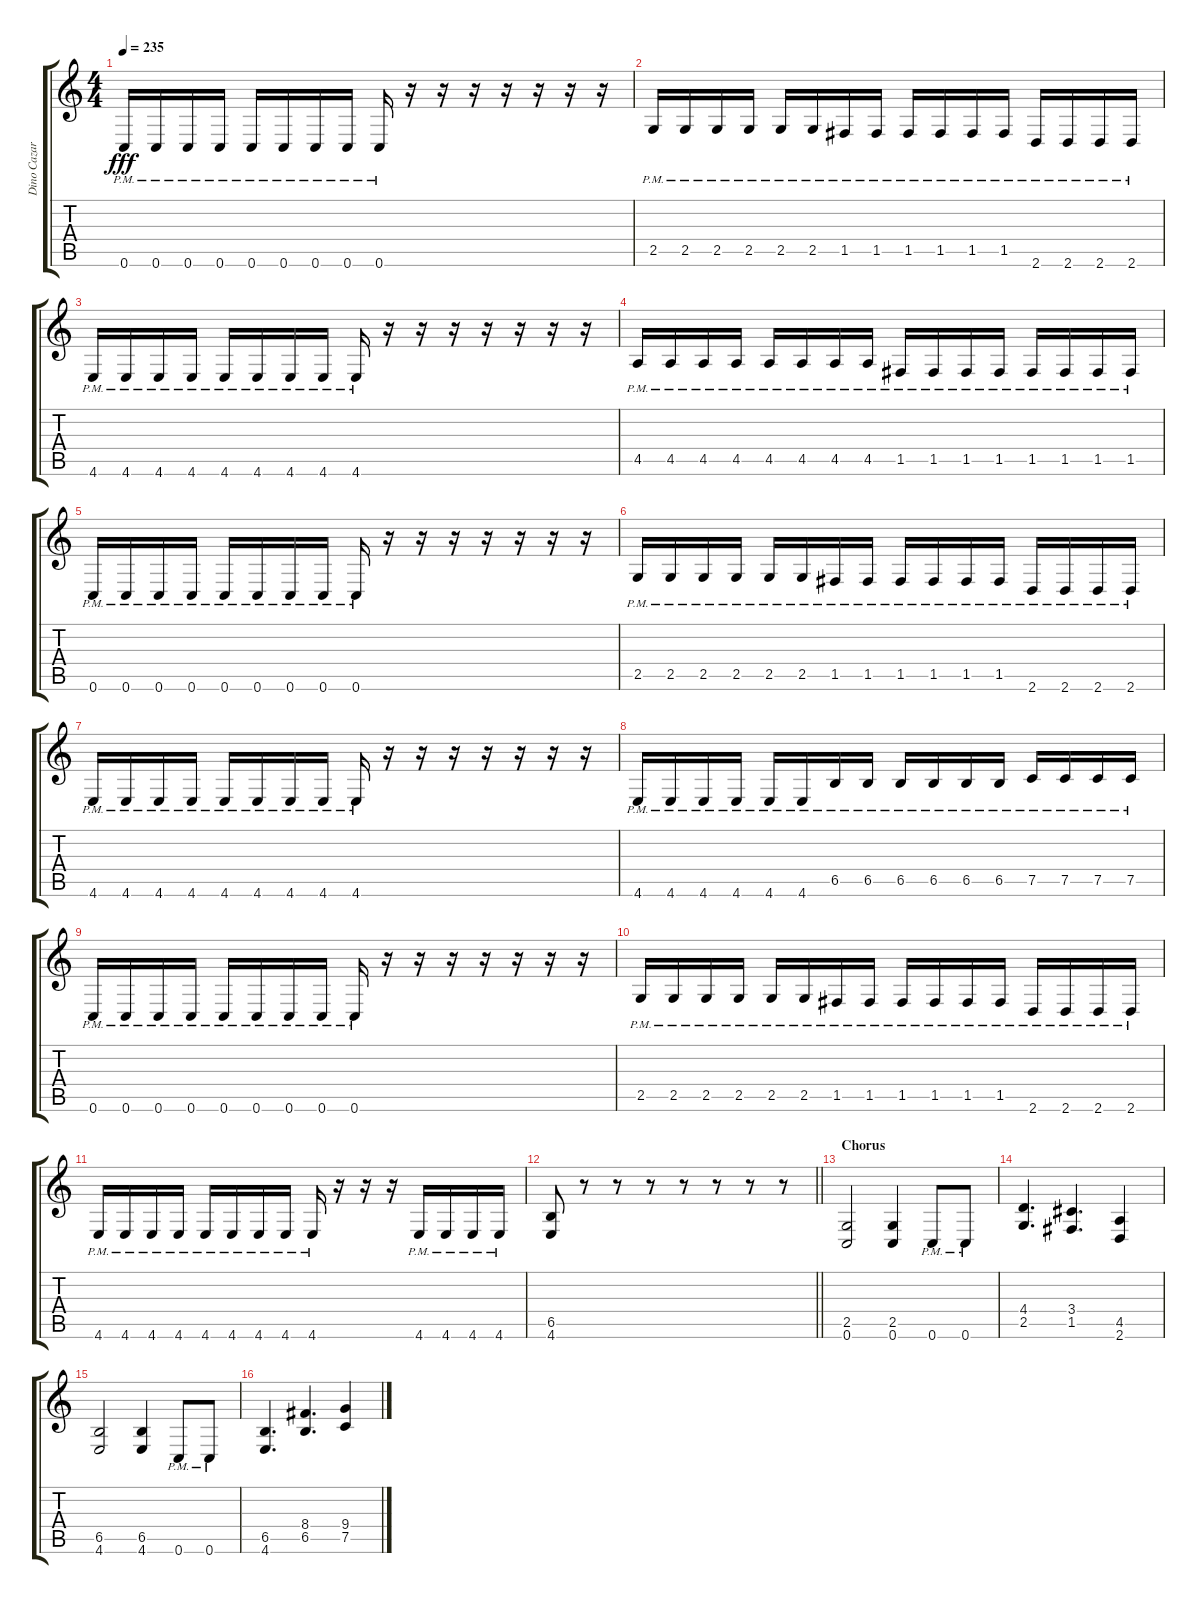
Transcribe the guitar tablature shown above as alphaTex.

\track ("Dino Cazares (Left)" "Dino Cazar") {instrument overdrivenguitar}
\staff {score tabs}
\tuning (C4 G3 Eb3 Bb2 F2 C2) {hide}
\ts (4 4)
\tempo 235
\clef g2
\ks c
0.6{pm}.16{dy fff} 0.6{pm}.16 0.6{pm}.16 0.6{pm}.16 0.6{pm}.16 0.6{pm}.16 0.6{pm}.16 0.6{pm}.16 0.6{pm}.16 r.16 r.16 r.16 r.16 r.16 r.16 r.16 |
2.5{pm}.16 2.5{pm}.16 2.5{pm}.16 2.5{pm}.16 2.5{pm}.16 2.5{pm}.16 1.5{pm}.16 1.5{pm}.16 1.5{pm}.16 1.5{pm}.16 1.5{pm}.16 1.5{pm}.16 2.6{pm}.16 2.6{pm}.16 2.6{pm}.16 2.6{pm}.16 |
4.6{pm}.16 4.6{pm}.16 4.6{pm}.16 4.6{pm}.16 4.6{pm}.16 4.6{pm}.16 4.6{pm}.16 4.6{pm}.16 4.6{pm}.16 r.16 r.16 r.16 r.16 r.16 r.16 r.16 |
4.5{pm}.16 4.5{pm}.16 4.5{pm}.16 4.5{pm}.16 4.5{pm}.16 4.5{pm}.16 4.5{pm}.16 4.5{pm}.16 1.5{pm}.16 1.5{pm}.16 1.5{pm}.16 1.5{pm}.16 1.5{pm}.16 1.5{pm}.16 1.5{pm}.16 1.5{pm}.16 |
0.6{pm}.16 0.6{pm}.16 0.6{pm}.16 0.6{pm}.16 0.6{pm}.16 0.6{pm}.16 0.6{pm}.16 0.6{pm}.16 0.6{pm}.16 r.16 r.16 r.16 r.16 r.16 r.16 r.16 |
2.5{pm}.16 2.5{pm}.16 2.5{pm}.16 2.5{pm}.16 2.5{pm}.16 2.5{pm}.16 1.5{pm}.16 1.5{pm}.16 1.5{pm}.16 1.5{pm}.16 1.5{pm}.16 1.5{pm}.16 2.6{pm}.16 2.6{pm}.16 2.6{pm}.16 2.6{pm}.16 |
4.6{pm}.16 4.6{pm}.16 4.6{pm}.16 4.6{pm}.16 4.6{pm}.16 4.6{pm}.16 4.6{pm}.16 4.6{pm}.16 4.6{pm}.16 r.16 r.16 r.16 r.16 r.16 r.16 r.16 |
4.6{pm}.16 4.6{pm}.16 4.6{pm}.16 4.6{pm}.16 4.6{pm}.16 4.6{pm}.16 6.5{pm}.16 6.5{pm}.16 6.5{pm}.16 6.5{pm}.16 6.5{pm}.16 6.5{pm}.16 7.5{pm}.16 7.5{pm}.16 7.5{pm}.16 7.5{pm}.16 |
0.6{pm}.16 0.6{pm}.16 0.6{pm}.16 0.6{pm}.16 0.6{pm}.16 0.6{pm}.16 0.6{pm}.16 0.6{pm}.16 0.6{pm}.16 r.16 r.16 r.16 r.16 r.16 r.16 r.16 |
2.5{pm}.16 2.5{pm}.16 2.5{pm}.16 2.5{pm}.16 2.5{pm}.16 2.5{pm}.16 1.5{pm}.16 1.5{pm}.16 1.5{pm}.16 1.5{pm}.16 1.5{pm}.16 1.5{pm}.16 2.6{pm}.16 2.6{pm}.16 2.6{pm}.16 2.6{pm}.16 |
4.6{pm}.16 4.6{pm}.16 4.6{pm}.16 4.6{pm}.16 4.6{pm}.16 4.6{pm}.16 4.6{pm}.16 4.6{pm}.16 4.6{pm}.16 r.16 r.16 r.16 4.6{pm}.16 4.6{pm}.16 4.6{pm}.16 4.6{pm}.16 |
\barLineRight lightlight
(6.5 4.6).8 r.8 r.8 r.8 r.8 r.8 r.8 r.8 |
\section ("" "Chorus")
(2.5 0.6).2 (2.5 0.6).4 0.6{pm}.8 0.6{pm}.8 |
(4.4 2.5).4{d} (3.4 1.5).4{d} (4.5 2.6).4 |
(6.5 4.6).2 (6.5 4.6).4 0.6{pm}.8 0.6{pm}.8 |
(6.5 4.6).4{d} (8.4 6.5).4{d} (9.4 7.5).4
